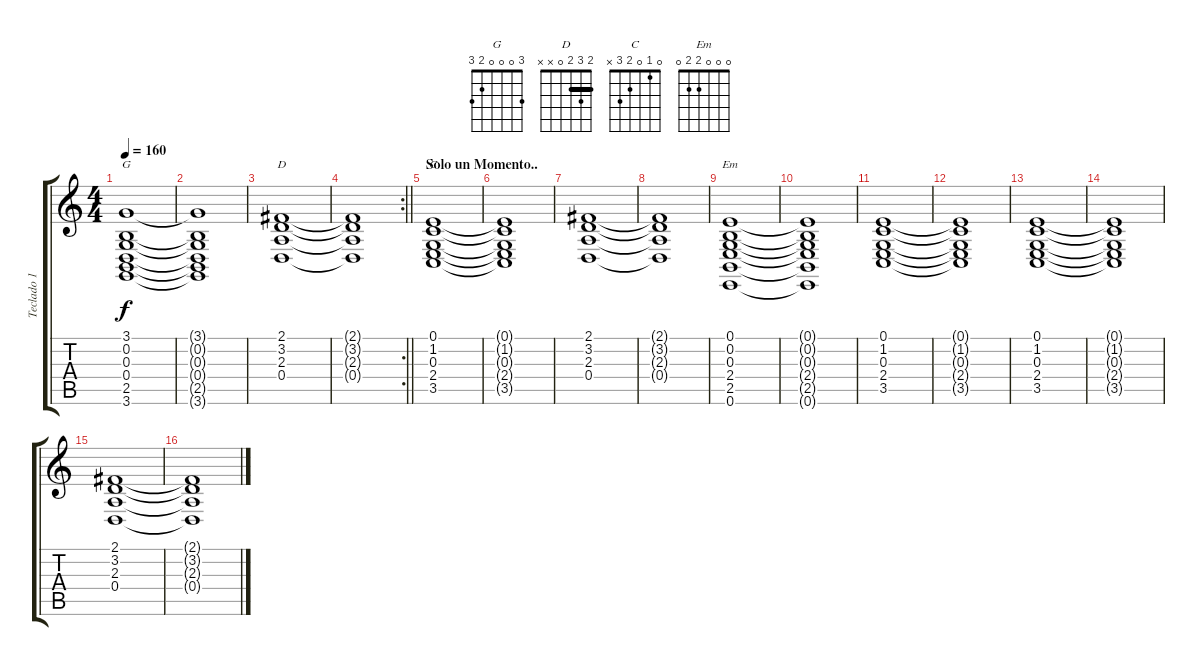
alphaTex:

\track ("Teclado 1" "Teclado 1") {instrument synthstrings1}
\staff {score tabs}
\tuning (E4 B3 G3 D3 A2 E2) {hide}
\chord ("G" 3 0 0 0 2 3)
\chord ("D" 2 3 2 0 x x) {barre 2}
\chord ("C" 0 1 0 2 3 x)
\chord ("Em" 0 0 0 2 2 0)
\ts (4 4)
\tempo 160
\clef g2
\ks c
(3.1 0.2 0.3 0.4 2.5 3.6).1{ch "G" dy f} |
(3.1{t} 0.2{t} 0.3{t} 0.4{t} 2.5{t} 3.6{t}).1 |
(2.1 3.2 2.3 0.4).1{ch "D"} |
\rc 2
\barLineRight lightlight
(2.1{t} 3.2{t} 2.3{t} 0.4{t}).1 |
\section ("" "Solo un Momento..")
(0.1 1.2 0.3 2.4 3.5).1{ch "C"} |
(0.1{t} 1.2{t} 0.3{t} 2.4{t} 3.5{t}).1 |
(2.1 3.2 2.3 0.4).1 |
(2.1{t} 3.2{t} 2.3{t} 0.4{t}).1 |
(0.1 0.2 0.3 2.4 2.5 0.6).1{ch "Em"} |
(0.1{t} 0.2{t} 0.3{t} 2.4{t} 2.5{t} 0.6{t}).1 |
(0.1 1.2 0.3 2.4 3.5).1 |
(0.1{t} 1.2{t} 0.3{t} 2.4{t} 3.5{t}).1 |
(0.1 1.2 0.3 2.4 3.5).1 |
(0.1{t} 1.2{t} 0.3{t} 2.4{t} 3.5{t}).1 |
(2.1 3.2 2.3 0.4).1 |
(2.1{t} 3.2{t} 2.3{t} 0.4{t}).1
